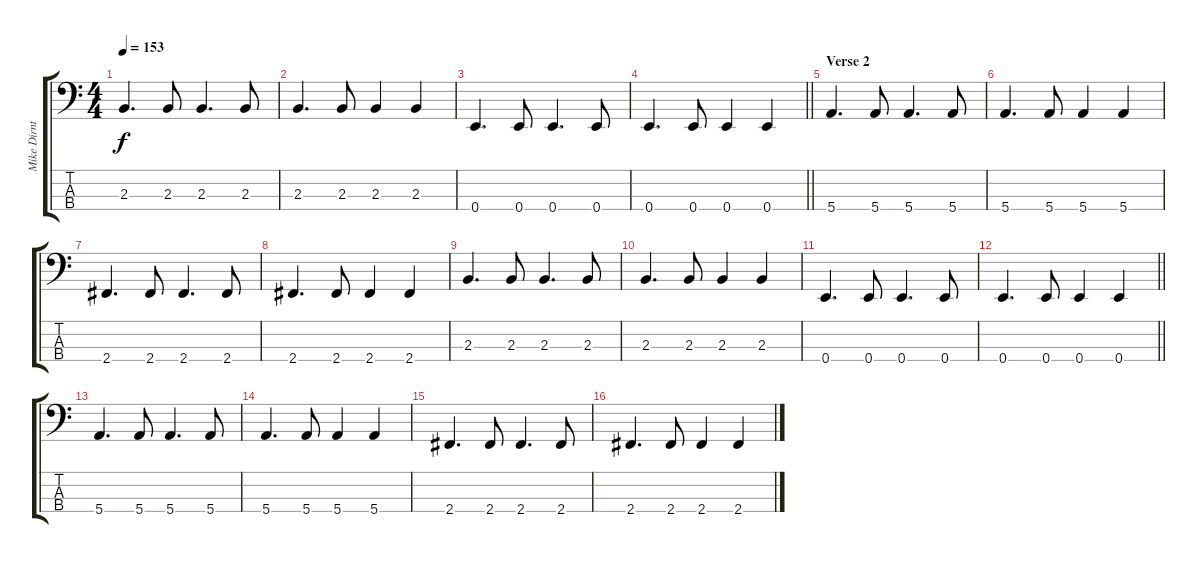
\track ("Mike Dirnt (Bass)" "Mike Dirnt") {instrument electricbasspick}
\staff {score tabs}
\tuning (G2 D2 A1 E1) {hide}
\ts (4 4)
\tempo 153
\clef f4
\ks c
2.3.4{d dy f} 2.3.8 2.3.4{d} 2.3.8 |
2.3.4{d} 2.3.8 2.3.4 2.3.4 |
0.4.4{d} 0.4.8 0.4.4{d} 0.4.8 |
\barLineRight lightlight
0.4.4{d} 0.4.8 0.4.4 0.4.4 |
\section ("" "Verse 2")
5.4.4{d} 5.4.8 5.4.4{d} 5.4.8 |
5.4.4{d} 5.4.8 5.4.4 5.4.4 |
2.4.4{d} 2.4.8 2.4.4{d} 2.4.8 |
2.4.4{d} 2.4.8 2.4.4 2.4.4 |
2.3.4{d} 2.3.8 2.3.4{d} 2.3.8 |
2.3.4{d} 2.3.8 2.3.4 2.3.4 |
0.4.4{d} 0.4.8 0.4.4{d} 0.4.8 |
\barLineRight lightlight
0.4.4{d} 0.4.8 0.4.4 0.4.4 |
5.4.4{d} 5.4.8 5.4.4{d} 5.4.8 |
5.4.4{d} 5.4.8 5.4.4 5.4.4 |
2.4.4{d} 2.4.8 2.4.4{d} 2.4.8 |
2.4.4{d} 2.4.8 2.4.4 2.4.4
